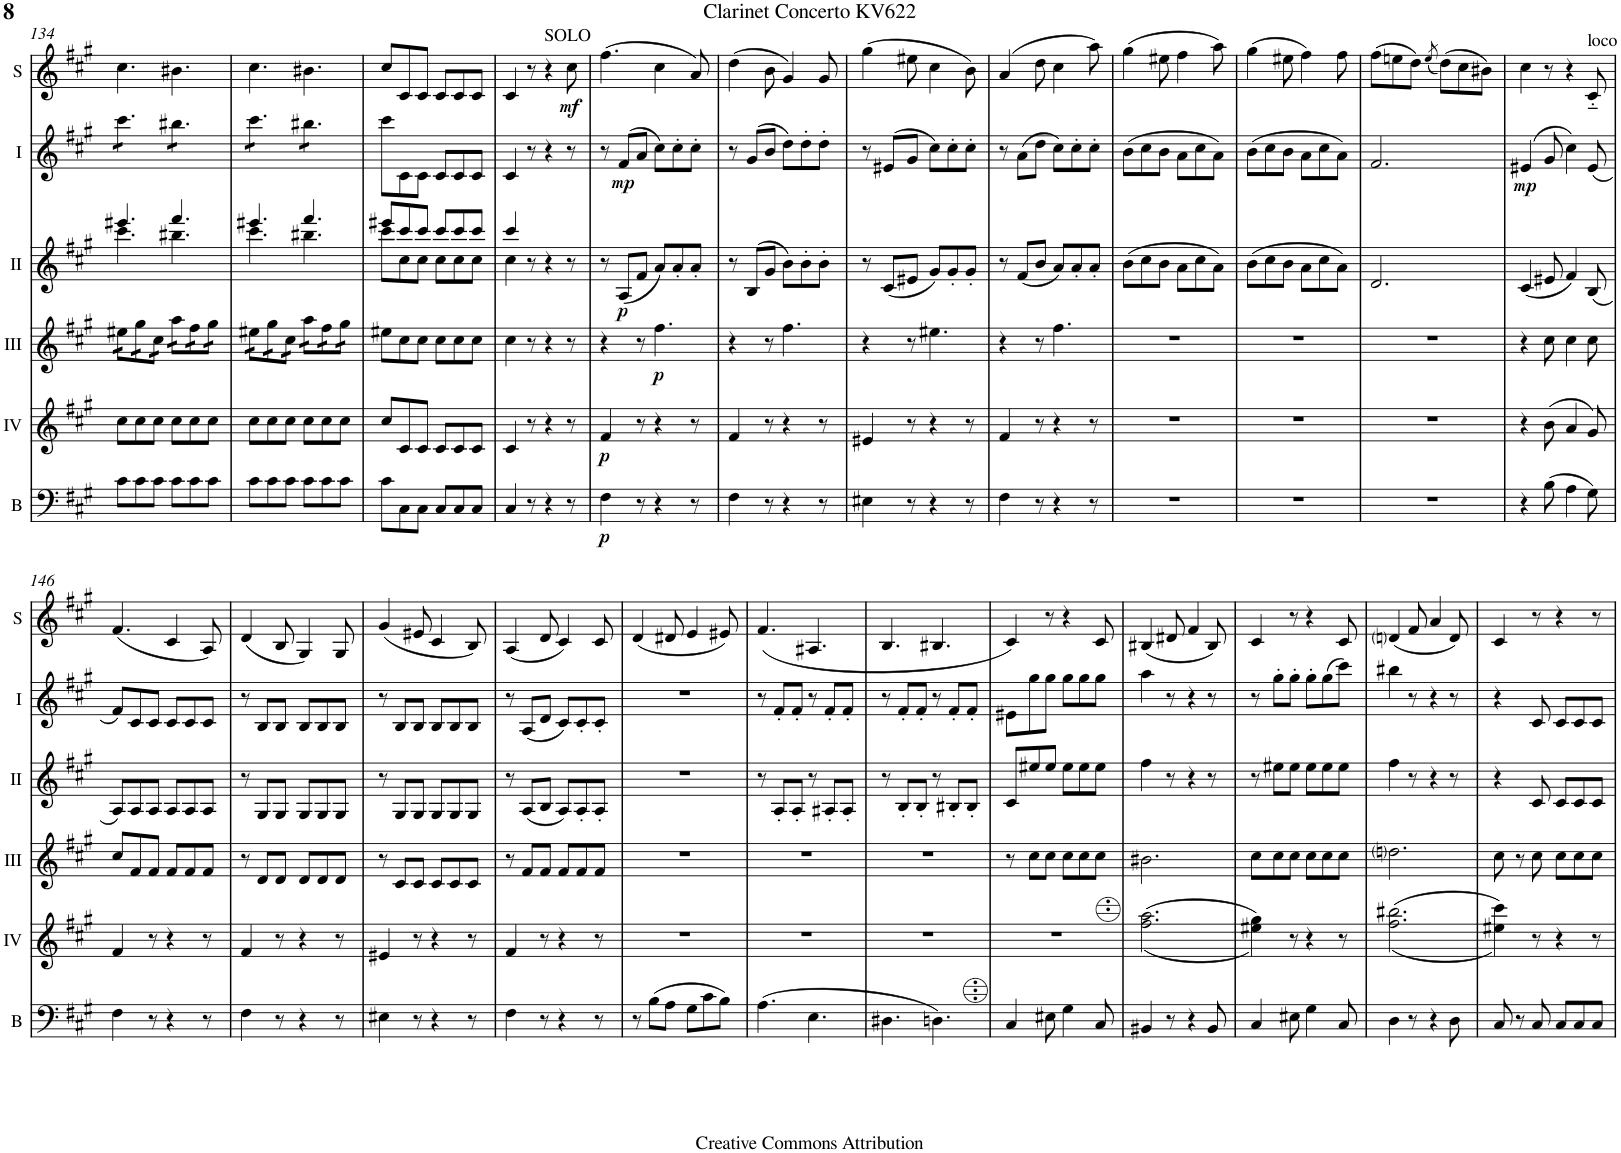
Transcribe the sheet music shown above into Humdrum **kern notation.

**kern	**dynam	**kern	**dynam	**kern	**dynam	**kern	**dynam	**kern	**dynam	**kern	**dynam
*part6	*part6	*part5	*part5	*part4	*part4	*part3	*part3	*part2	*part2	*part1	*part1
*staff6	*staff6	*staff5	*staff5	*staff4	*staff4	*staff3	*staff3	*staff2	*staff2	*staff1	*staff1
*I"Bass	*	*I"Acc. 4	*	*I"Acc. 3	*	*I"Acc. 2	*	*I"Acc. 1	*	*I"Solo bayan	*
*I'B	*	*	*	*	*	*	*	*	*	*I'S	*
!!LO:PB:g=z
*clefF4	*	*clefG2	*	*clefG2	*	*clefG2	*	*clefG2	*	*clefG2	*
*Trd7c12	*	*Trd7c12	*	*Trd7c12	*	*	*	*	*	*	*
*k[f#c#g#]	*	*k[f#c#g#]	*	*k[f#c#g#]	*	*k[f#c#g#]	*	*k[f#c#g#]	*	*k[f#c#g#]	*
*M6/8	*	*M6/8	*	*M6/8	*	*M6/8	*	*M6/8	*	*M6/8	*
=134	=134	=134	=134	=134	=134	=134	=134	=134	=134	=134	=134
*	*	*	*	*	*	*^	*	*	*	*	*
*	*	*	*	*tremolo	*	*	*	*	*	*	*	*
*	*	*	*	*	*	*	*	*	*tremolo	*	*	*
8c#\L	.	8cc#\L	.	16ee#X\LL	.	4.eee#X/	4.ccc#\	.	8ccc#\L	.	4.cc#\	.
.	.	.	.	16ee#X\	.	.	.	.	.	.	.	.
8c#\	.	8cc#\	.	16gg#\	.	.	.	.	8ccc#\	.	.	.
.	.	.	.	16gg#\	.	.	.	.	.	.	.	.
8c#\J	.	8cc#\J	.	16cc#\	.	.	.	.	8ccc#\J	.	.	.
.	.	.	.	16cc#\JJ	.	.	.	.	.	.	.	.
8c#\L	.	8cc#\L	.	16aa\LL	.	4.fff#/	4.bb#X\	.	8bb#X\L	.	4.b#X\	.
.	.	.	.	16aa\	.	.	.	.	.	.	.	.
8c#\	.	8cc#\	.	16ff#\	.	.	.	.	8bb#X\	.	.	.
.	.	.	.	16ff#\	.	.	.	.	.	.	.	.
8c#\J	.	8cc#\J	.	16gg#\	.	.	.	.	8bb#X\J	.	.	.
.	.	.	.	16gg#\JJ	.	.	.	.	.	.	.	.
=135	=135	=135	=135	=135	=135	=135	=135	=135	=135	=135	=135	=135
8c#\L	.	8cc#\L	.	16ee#X\LL	.	4.eee#X/	4.ccc#\	.	8ccc#\L	.	4.cc#\	.
.	.	.	.	16ee#X\	.	.	.	.	.	.	.	.
8c#\	.	8cc#\	.	16gg#\	.	.	.	.	8ccc#\	.	.	.
.	.	.	.	16gg#\	.	.	.	.	.	.	.	.
8c#\J	.	8cc#\J	.	16cc#\	.	.	.	.	8ccc#\J	.	.	.
.	.	.	.	16cc#\JJ	.	.	.	.	.	.	.	.
8c#\L	.	8cc#\L	.	16aa\LL	.	4.fff#/	4.bb#X\	.	8bb#X\L	.	4.b#X\	.
.	.	.	.	16aa\	.	.	.	.	.	.	.	.
8c#\	.	8cc#\	.	16ff#\	.	.	.	.	8bb#X\	.	.	.
.	.	.	.	16ff#\	.	.	.	.	.	.	.	.
8c#\J	.	8cc#\J	.	16gg#\	.	.	.	.	8bb#X\J	.	.	.
*	*	*	*	*	*	*	*	*	*Xtremolo	*	*	*
.	.	.	.	16gg#\JJ	.	.	.	.	.	.	.	.
*	*	*	*	*Xtremolo	*	*	*	*	*	*	*	*
=136	=136	=136	=136	=136	=136	=136	=136	=136	=136	=136	=136	=136
8c#\L	.	8cc#/L	.	8ee#X\L	.	8eee#X/L	8ccc#\L	.	8ccc#\L	.	8cc#/L	.
8C#\	.	8c#/	.	8cc#\	.	8ccc#/	8cc#\	.	8c#\	.	8c#/	.
8C#\J	.	8c#/J	.	8cc#\J	.	8ccc#/J	8cc#\J	.	8c#\J	.	8c#/J	.
8C#/L	.	8c#/L	.	8cc#\L	.	8ccc#/L	8cc#\L	.	8c#/L	.	8c#/L	.
8C#/	.	8c#/	.	8cc#\	.	8ccc#/	8cc#\	.	8c#/	.	8c#/	.
8C#/J	.	8c#/J	.	8cc#\J	.	8ccc#/J	8cc#\J	.	8c#/J	.	8c#/J	.
=137	=137	=137	=137	=137	=137	=137	=137	=137	=137	=137	=137	=137
4C#/	.	4c#/	.	4cc#\	.	4ccc#/	4cc#\	.	4c#/	.	4c#/	.
8r	.	8r	.	8r	.	8r	2ryy	.	8r	.	8r	.
!	!	!	!	!	!	!	!	!	!	!	!LO:TX:a:t=SOLO	!
4r	.	4r	.	4r	.	4r	.	.	4r	.	4r	.
!	!	!	!	!	!	!	!	!	!	!	!	!LO:DY:b
8r	.	8r	.	8r	.	8r	.	.	8r	.	8cc#\	mf
*	*	*	*	*	*	*v	*v	*	*	*	*	*
=138	=138	=138	=138	=138	=138	=138	=138	=138	=138	=138	=138
!	!LO:DY:b	!	!LO:DY:b	!	!	!	!	!	!	!	!
4F#\	p	4f#/	p	4r	.	8r	.	8r	.	(4.ff#\	.
!	!	!	!	!	!	!	!LO:DY:b	!	!LO:DY:b	!	!
.	.	.	.	.	.	(8A/L	p	(8f#/L	mp	.	.
8r	.	8r	.	8r	.	8f#/J	.	8a/J	.	.	.
!	!	!	!	!	!LO:DY:b	!	!	!	!	!	!
4r	.	4r	.	4.ff#\	p	8a/L)	.	8cc#\L)	.	4cc#\	.
.	.	.	.	.	.	8a'/	.	8cc#'\	.	.	.
8r	.	8r	.	.	.	8a'/J	.	8cc#'\J	.	8a/)	.
=139	=139	=139	=139	=139	=139	=139	=139	=139	=139	=139	=139
4F#\	.	4f#/	.	4r	.	8r	.	8r	.	(4dd\	.
.	.	.	.	.	.	(8B/L	.	(8g#/L	.	.	.
8r	.	8r	.	8r	.	8g#/J	.	8b/J	.	8b\	.
4r	.	4r	.	4.ff#\	.	8b\L)	.	8dd\L)	.	4g#/)	.
.	.	.	.	.	.	8b'\	.	8dd'\	.	.	.
8r	.	8r	.	.	.	8b'\J	.	8dd'\J	.	8g#/	.
=140	=140	=140	=140	=140	=140	=140	=140	=140	=140	=140	=140
4E#X\	.	4e#X/	.	4r	.	8r	.	8r	.	(4gg#\	.
.	.	.	.	.	.	(8c#/L	.	(8e#X/L	.	.	.
8r	.	8r	.	8r	.	8e#X/J	.	8g#/J	.	8ee#X\	.
4r	.	4r	.	4.ee#X\	.	8g#/L)	.	8cc#\L)	.	4cc#\	.
.	.	.	.	.	.	8g#'/	.	8cc#'\	.	.	.
8r	.	8r	.	.	.	8g#'/J	.	8cc#'\J	.	8b\)	.
=141	=141	=141	=141	=141	=141	=141	=141	=141	=141	=141	=141
4F#\	.	4f#/	.	4r	.	8r	.	8r	.	(4a/	.
.	.	.	.	.	.	(8f#/L	.	(8a\L	.	.	.
8r	.	8r	.	8r	.	8b/J	.	8dd\J	.	8dd\	.
4r	.	4r	.	4.ff#\	.	8a/L)	.	8cc#\L)	.	4cc#\	.
.	.	.	.	.	.	8a'/	.	8cc#'\	.	.	.
8r	.	8r	.	.	.	8a'/J	.	8cc#'\J	.	8aa\)	.
=142	=142	=142	=142	=142	=142	=142	=142	=142	=142	=142	=142
2.r	.	2.r	.	2.r	.	(8b\L	.	(8b\L	.	(4gg#\	.
.	.	.	.	.	.	8cc#\	.	8cc#\	.	.	.
.	.	.	.	.	.	8b\J	.	8b\J	.	8ee#X\	.
.	.	.	.	.	.	8a\L	.	8a\L	.	4ff#\	.
.	.	.	.	.	.	8cc#\	.	8cc#\	.	.	.
.	.	.	.	.	.	8a\J)	.	8a\J)	.	8aa\)	.
=143	=143	=143	=143	=143	=143	=143	=143	=143	=143	=143	=143
2.r	.	2.r	.	2.r	.	(8b\L	.	(8b\L	.	(4gg#\	.
.	.	.	.	.	.	8cc#\	.	8cc#\	.	.	.
.	.	.	.	.	.	8b\J	.	8b\J	.	8ee#X\	.
.	.	.	.	.	.	8a\L	.	8a\L	.	4ff#\)	.
.	.	.	.	.	.	8cc#\	.	8cc#\	.	.	.
.	.	.	.	.	.	8a\J)	.	8a\J)	.	8ff#\	.
=144	=144	=144	=144	=144	=144	=144	=144	=144	=144	=144	=144
2.r	.	2.r	.	2.r	.	2.d/	.	2.f#/	.	(8ff#\L	.
.	.	.	.	.	.	.	.	.	.	8een\	.
.	.	.	.	.	.	.	.	.	.	8dd\J)	.
.	.	.	.	.	.	.	.	.	.	(8qee/	.
.	.	.	.	.	.	.	.	.	.	(8dd\L)	.
.	.	.	.	.	.	.	.	.	.	8cc#\	.
.	.	.	.	.	.	.	.	.	.	8b#X\J)	.
=145	=145	=145	=145	=145	=145	=145	=145	=145	=145	=145	=145
!	!	!	!	!	!	!	!	!	!LO:DY:b	!	!
4r	.	4r	.	4r	.	(4c#/	.	(4e#X/	mp	4cc#\	.
(8B\	.	(8b\	.	8cc#\	.	8e#X/	.	8g#/	.	8r	.
4A\	.	4a/	.	4cc#\	.	4f#/)	.	4cc#\)	.	4r	.
!	!	!	!	!	!	!	!	!	!	!LO:TX:a:t=loco	!
8G#\)	.	8g#/)	.	8cc#\	.	(8B/	.	(8e#/	.	8C#/	.
!!LO:LB:g=z
=146	=146	=146	=146	=146	=146	=146	=146	=146	=146	=146	=146
4F#\	.	4f#/	.	8cc#/L	.	8A/L)	.	8f#/L)	.	(4.F#/	.
.	.	.	.	8f#/	.	8A/	.	8c#/	.	.	.
8r	.	8r	.	8f#/J	.	8A/J	.	8c#/J	.	.	.
4r	.	4r	.	8f#/L	.	8A/L	.	8c#/L	.	4C#/	.
.	.	.	.	8f#/	.	8A/	.	8c#/	.	.	.
8r	.	8r	.	8f#/J	.	8A/J	.	8c#/J	.	8AA/)	.
=147	=147	=147	=147	=147	=147	=147	=147	=147	=147	=147	=147
4F#\	.	4f#/	.	8r	.	8r	.	8r	.	(4D/	.
.	.	.	.	8d/L	.	8G#/L	.	8B/L	.	.	.
8r	.	8r	.	8d/J	.	8G#/J	.	8B/J	.	8BB/	.
4r	.	4r	.	8d/L	.	8G#/L	.	8B/L	.	4GG#/)	.
.	.	.	.	8d/	.	8G#/	.	8B/	.	.	.
8r	.	8r	.	8d/J	.	8G#/J	.	8B/J	.	8GG#/	.
=148	=148	=148	=148	=148	=148	=148	=148	=148	=148	=148	=148
4E#X\	.	4e#X/	.	8r	.	8r	.	8r	.	(4G#/	.
.	.	.	.	8c#/L	.	8G#/L	.	8B/L	.	.	.
8r	.	8r	.	8c#/J	.	8G#/J	.	8B/J	.	8E#X/	.
4r	.	4r	.	8c#/L	.	8G#/L	.	8B/L	.	4C#/	.
.	.	.	.	8c#/	.	8G#/	.	8B/	.	.	.
8r	.	8r	.	8c#/J	.	8G#/J	.	8B/J	.	8BB/)	.
=149	=149	=149	=149	=149	=149	=149	=149	=149	=149	=149	=149
4F#\	.	4f#/	.	8r	.	8r	.	8r	.	(4AA/	.
.	.	.	.	8f#/L	.	(8A/L	.	(8A/L	.	.	.
8r	.	8r	.	8f#/J	.	8B/J	.	8d/J	.	8D/	.
4r	.	4r	.	8f#/L	.	8A/L)	.	8c#/L)	.	4C#/)	.
.	.	.	.	8f#/	.	8A'/	.	8c#'/	.	.	.
8r	.	8r	.	8f#/J	.	8A'/J	.	8c#'/J	.	8C#/	.
=150	=150	=150	=150	=150	=150	=150	=150	=150	=150	=150	=150
8r	.	2.r	.	2.r	.	2.r	.	2.r	.	(4D/	.
(8B\L	.	.	.	.	.	.	.	.	.	.	.
8A\J	.	.	.	.	.	.	.	.	.	8D#X/	.
8G#\L	.	.	.	.	.	.	.	.	.	4E/	.
8c#\	.	.	.	.	.	.	.	.	.	.	.
8B\J)	.	.	.	.	.	.	.	.	.	8E#X/)	.
=151	=151	=151	=151	=151	=151	=151	=151	=151	=151	=151	=151
(4.A\	.	2.r	.	2.r	.	8r	.	8r	.	(4.F#/	.
.	.	.	.	.	.	8A'/L	.	8f#'/L	.	.	.
.	.	.	.	.	.	8A'/J	.	8f#'/J	.	.	.
4.E\	.	.	.	.	.	8r	.	8r	.	4.AA#X/	.
.	.	.	.	.	.	8A#X'/L	.	8f#'/L	.	.	.
.	.	.	.	.	.	8A#'/J	.	8f#'/J	.	.	.
=152	=152	=152	=152	=152	=152	=152	=152	=152	=152	=152	=152
4.D#X\	.	2.r	.	2.r	.	8r	.	8r	.	4.BB/	.
.	.	.	.	.	.	8B'/L	.	8f#'/L	.	.	.
.	.	.	.	.	.	8B'/J	.	8f#'/J	.	.	.
4.Dn\)	.	.	.	.	.	8r	.	8r	.	4.BB#X/	.
.	.	.	.	.	.	8B#X'/L	.	8f#'/L	.	.	.
.	.	.	.	.	.	8B#'/J	.	8f#'/J	.	.	.
=153	=153	=153	=153	=153	=153	=153	=153	=153	=153	=153	=153
4C#/	.	2.r	.	8r	.	8c#/L	.	8e#X\L	.	4C#/)	.
.	.	.	.	8cc#\L	.	8ee#X/	.	8gg#\	.	.	.
8E#X\	.	.	.	8cc#\J	.	8ee#/J	.	8gg#\J	.	8r	.
4G#\	.	.	.	8cc#\L	.	8ee#\L	.	8gg#\L	.	4r	.
.	.	.	.	8cc#\	.	8ee#\	.	8gg#\	.	.	.
8C#/	.	.	.	8cc#\J	.	8ee#\J	.	8gg#\J	.	8C#/	.
=154	=154	=154	=154	=154	=154	=154	=154	=154	=154	=154	=154
4BB#X/	.	(<(2.fff#\ 2.aaa\	.	2.b#X\	.	4ff#\	.	4aa\	.	(4BB#X/	.
8r	.	.	.	.	.	8r	.	8r	.	8D#X/	.
4r	.	.	.	.	.	4r	.	4r	.	4F#/	.
8BB#/	.	.	.	.	.	8r	.	8r	.	8BB#/)	.
=155	=155	=155	=155	=155	=155	=155	=155	=155	=155	=155	=155
4C#/	.	4eee#X\ 4ggg#\))	.	8cc#\L	.	8r	.	8r	.	4C#/	.
.	.	.	.	8cc#\	.	8ee#X\L	.	8gg#'\L	.	.	.
8E#X\	.	8r	.	8cc#\J	.	8ee#\J	.	8gg#'\J	.	8r	.
4G#\	.	4r	.	8cc#\L	.	8ee#\L	.	8gg#'\L	.	4r	.
.	.	.	.	8cc#\	.	8ee#\	.	(8gg#\	.	.	.
8C#/	.	8r	.	8cc#\J	.	8ee#\J	.	8ccc#\J)	.	8C#/	.
=156	=156	=156	=156	=156	=156	=156	=156	=156	=156	=156	=156
4D\	.	(<(2.fff#\ 2.bbb#X\	.	2.ddni\	.	4ff#\	.	4bb#X\	.	(4Dni/	.
8r	.	.	.	.	.	8r	.	8r	.	8F#/	.
4r	.	.	.	.	.	4r	.	4r	.	4A/	.
8D\	.	.	.	.	.	8r	.	8r	.	8D/)	.
=157	=157	=157	=157	=157	=157	=157	=157	=157	=157	=157	=157
8C#/	.	4eee#X\ 4cccc#\))	.	8cc#\	.	4r	.	4r	.	4C#/	.
8r	.	.	.	8r	.	.	.	.	.	.	.
8C#/	.	8r	.	8cc#\	.	8c#/	.	8c#/	.	8r	.
8C#/L	.	4r	.	8cc#\L	.	8c#/L	.	8c#/L	.	4r	.
8C#/	.	.	.	8cc#\	.	8c#/	.	8c#/	.	.	.
8C#/J	.	8r	.	8cc#\J	.	8c#/J	.	8c#/J	.	8r	.
=	=	=	=	=	=	=	=	=	=	=	=
*-	*-	*-	*-	*-	*-	*-	*-	*-	*-	*-	*-
